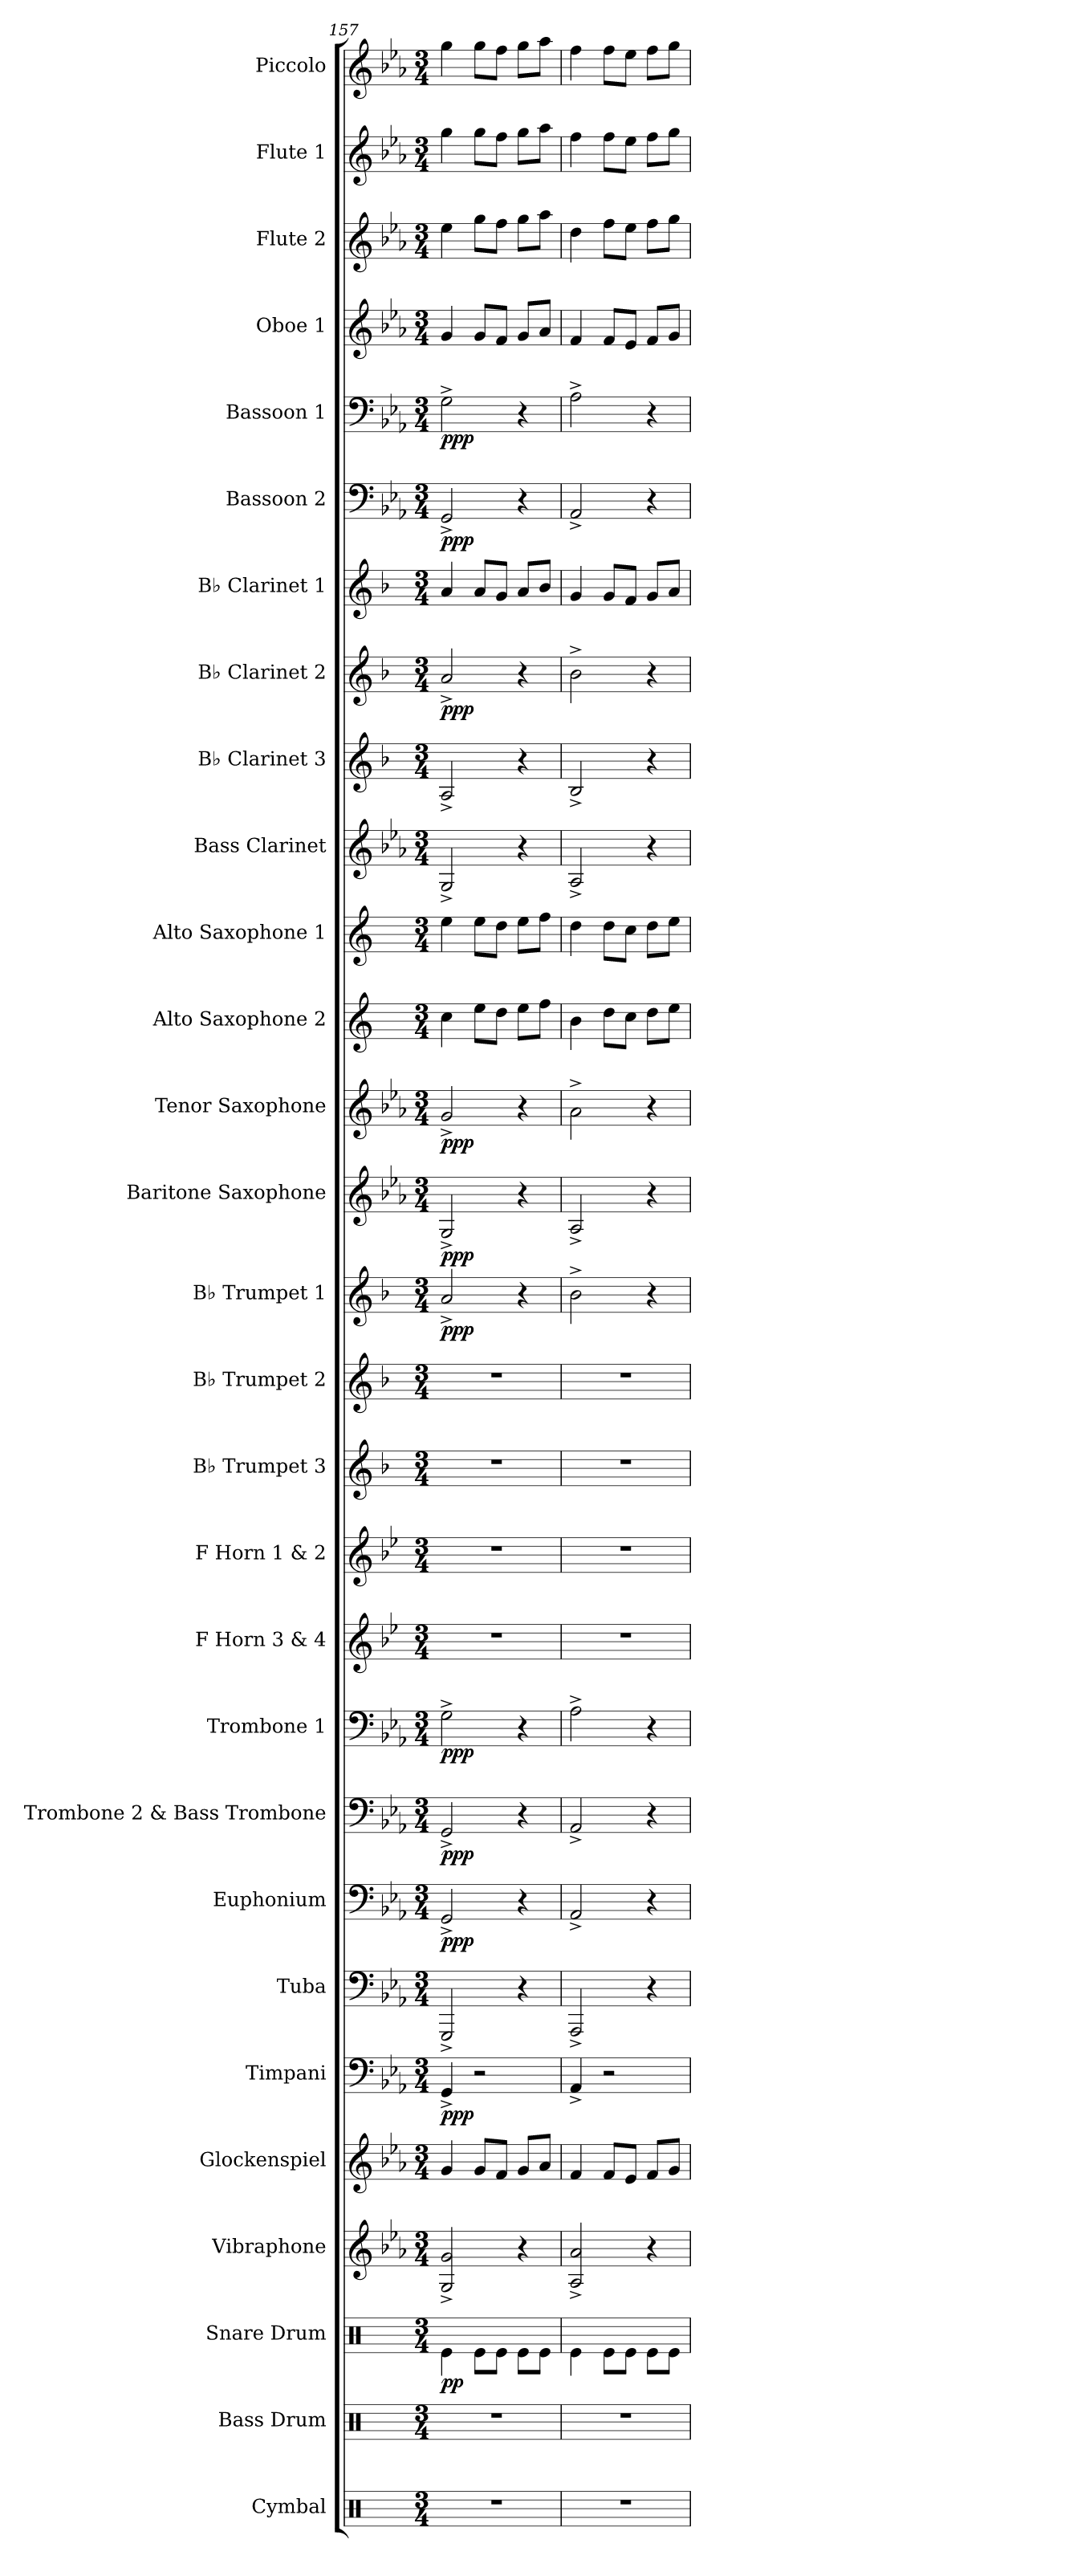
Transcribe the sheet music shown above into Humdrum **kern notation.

**kern	**kern	**kern	**dynam	**kern	**kern	**kern	**dynam	**kern	**kern	**dynam	**kern	**dynam	**kern	**dynam	**kern	**kern	**kern	**kern	**kern	**dynam	**kern	**dynam	**kern	**dynam	**kern	**kern	**kern	**kern	**kern	**dynam	**kern	**kern	**dynam	**kern	**dynam	**kern	**kern	**kern	**kern
*part29	*part28	*part27	*part27	*part26	*part25	*part24	*part24	*part23	*part22	*part22	*part21	*part21	*part20	*part20	*part19	*part18	*part17	*part16	*part15	*part15	*part14	*part14	*part13	*part13	*part12	*part11	*part10	*part9	*part8	*part8	*part7	*part6	*part6	*part5	*part5	*part4	*part3	*part2	*part1
*staff29	*staff28	*staff27	*staff27	*staff26	*staff25	*staff24	*staff24	*staff23	*staff22	*staff22	*staff21	*staff21	*staff20	*staff20	*staff19	*staff18	*staff17	*staff16	*staff15	*staff15	*staff14	*staff14	*staff13	*staff13	*staff12	*staff11	*staff10	*staff9	*staff8	*staff8	*staff7	*staff6	*staff6	*staff5	*staff5	*staff4	*staff3	*staff2	*staff1
*I"Cymbal	*I"Bass Drum	*I"Snare Drum	*	*I"Vibraphone	*I"Glockenspiel	*I"Timpani	*	*I"Tuba	*I"Euphonium	*	*I"Trombone 2 &amp; Bass Trombone	*	*I"Trombone 1	*	*I"F Horn 3 &amp; 4	*I"F Horn 1 &amp; 2	*I"B♭ Trumpet 3	*I"B♭ Trumpet 2	*I"B♭ Trumpet 1	*	*I"Baritone Saxophone	*	*I"Tenor Saxophone	*	*I"Alto Saxophone 2	*I"Alto Saxophone 1	*I"Bass Clarinet	*I"B♭ Clarinet 3	*I"B♭ Clarinet 2	*	*I"B♭ Clarinet 1	*I"Bassoon 2	*	*I"Bassoon 1	*	*I"Oboe 1	*I"Flute 2	*I"Flute 1	*I"Piccolo
*I'Cym.	*I'B. Dr.	*I'Sn. Dr.	*	*I'Vib.	*I'Glk.	*I'Timp.	*	*I'Tba.	*I'Euph.	*	*I'Tbn. 2 B. Tbn.	*	*I'Tbn. 1	*	*I'F Hn. 3 4	*I'F Hn. 1 2	*I'B♭ Tpt. 3	*I'B♭ Tpt. 2	*I'B♭ Tpt. 1	*	*I'Bar. Sax.	*	*I'T. Sax.	*	*I'A. Sax. 2	*I'A. Sax. 1	*I'B. Cl.	*I'B♭ Cl. 3	*I'B♭ Cl. 2	*	*I'B♭ Cl. 1	*I'Bsn. 2	*	*I'Bsn. 1	*	*I'Ob. 1	*I'Fl. 2	*I'Fl. 1	*I'Picc.
*clefX	*clefX	*clefX	*	*clefG2	*clefG2	*clefF4	*	*clefF4	*clefF4	*	*clefF4	*	*clefF4	*	*clefG2	*clefG2	*clefG2	*clefG2	*clefG2	*	*clefG2	*	*clefG2	*	*clefG2	*clefG2	*clefG2	*clefG2	*clefG2	*	*clefG2	*clefF4	*	*clefF4	*	*clefG2	*clefG2	*clefG2	*clefG2
*	*	*	*	*	*ITrd-14c-24	*	*	*	*	*	*	*	*	*	*ITrd4c7	*ITrd4c7	*ITrd1c2	*ITrd1c2	*ITrd1c2	*	*ITrd12c21	*	*ITrd8c14	*	*ITrd5c9	*ITrd5c9	*ITrd8c14	*ITrd1c2	*ITrd1c2	*	*ITrd1c2	*	*	*	*	*	*	*	*ITrd-7c-12
*k[]	*k[]	*k[]	*	*k[b-e-a-]	*k[b-e-a-]	*k[b-e-a-]	*	*k[b-e-a-]	*k[b-e-a-]	*	*k[b-e-a-]	*	*k[b-e-a-]	*	*k[b-e-a-]	*k[b-e-a-]	*k[b-e-a-]	*k[b-e-a-]	*k[b-e-a-]	*	*k[b-e-a-]	*	*k[b-e-a-]	*	*k[b-e-a-]	*k[b-e-a-]	*k[b-e-a-]	*k[b-e-a-]	*k[b-e-a-]	*	*k[b-e-a-]	*k[b-e-a-]	*	*k[b-e-a-]	*	*k[b-e-a-]	*k[b-e-a-]	*k[b-e-a-]	*k[b-e-a-]
*M3/4	*M3/4	*M3/4	*	*M3/4	*M3/4	*M3/4	*	*M3/4	*M3/4	*	*M3/4	*	*M3/4	*	*M3/4	*M3/4	*M3/4	*M3/4	*M3/4	*	*M3/4	*	*M3/4	*	*M3/4	*M3/4	*M3/4	*M3/4	*M3/4	*	*M3/4	*M3/4	*	*M3/4	*	*M3/4	*M3/4	*M3/4	*M3/4
=157	=157	=157	=157	=157	=157	=157	=157	=157	=157	=157	=157	=157	=157	=157	=157	=157	=157	=157	=157	=157	=157	=157	=157	=157	=157	=157	=157	=157	=157	=157	=157	=157	=157	=157	=157	=157	=157	=157	=157
!	!	!	!LO:DY:b	!	!	!	!LO:DY:b	!	!	!LO:DY:b	!	!LO:DY:b	!	!LO:DY:b	!	!	!	!	!	!LO:DY:b	!	!LO:DY:b	!	!LO:DY:b	!	!	!	!	!	!LO:DY:b	!	!	!LO:DY:b	!	!LO:DY:b	!	!	!	!
2.r	2.r	4Re\	pp	2G/^ 2g/^	4ggg/	4GG^/	ppp	2GGG^/	2GG^/	ppp	2GG^/	ppp	2G^\	ppp	2.r	2.r	2.r	2.r	2g^/	ppp	2GG^/	ppp	2G^/	ppp	4e-\	4g\	2GG^/	2G^/	2g^/	ppp	4g/	2GG^/	ppp	2G^\	ppp	4g/	4ee-\	4gg\	4ggg\
.	.	8Re\L	.	.	8ggg/L	2r	.	.	.	.	.	.	.	.	.	.	.	.	.	.	.	.	.	.	8g\L	8g\L	.	.	.	.	8g/L	.	.	.	.	8g/L	8gg\L	8gg\L	8ggg\L
.	.	8Re\J	.	.	8fff/J	.	.	.	.	.	.	.	.	.	.	.	.	.	.	.	.	.	.	.	8f\J	8f\J	.	.	.	.	8f/J	.	.	.	.	8f/J	8ff\J	8ff\J	8fff\J
.	.	8Re\L	.	4r	8ggg/L	.	.	4r	4r	.	4r	.	4r	.	.	.	.	.	4r	.	4r	.	4r	.	8g\L	8g\L	4r	4r	4r	.	8g/L	4r	.	4r	.	8g/L	8gg\L	8gg\L	8ggg\L
.	.	8Re\J	.	.	8aaa-/J	.	.	.	.	.	.	.	.	.	.	.	.	.	.	.	.	.	.	.	8a-\J	8a-\J	.	.	.	.	8a-/J	.	.	.	.	8a-/J	8aa-\J	8aa-\J	8aaa-\J
=158	=158	=158	=158	=158	=158	=158	=158	=158	=158	=158	=158	=158	=158	=158	=158	=158	=158	=158	=158	=158	=158	=158	=158	=158	=158	=158	=158	=158	=158	=158	=158	=158	=158	=158	=158	=158	=158	=158	=158
2.r	2.r	4Re\	.	2A-/^ 2a-/^	4fff/	4AA-^/	.	2AAA-^/	2AA-^/	.	2AA-^/	.	2A-^\	.	2.r	2.r	2.r	2.r	2a-^\	.	2AA-^/	.	2A-^\	.	4d\	4f\	2AA-^/	2A-^/	2a-^\	.	4f/	2AA-^/	.	2A-^\	.	4f/	4dd\	4ff\	4fff\
.	.	8Re\L	.	.	8fff/L	2r	.	.	.	.	.	.	.	.	.	.	.	.	.	.	.	.	.	.	8f\L	8f\L	.	.	.	.	8f/L	.	.	.	.	8f/L	8ff\L	8ff\L	8fff\L
.	.	8Re\J	.	.	8eee-/J	.	.	.	.	.	.	.	.	.	.	.	.	.	.	.	.	.	.	.	8e-\J	8e-\J	.	.	.	.	8e-/J	.	.	.	.	8e-/J	8ee-\J	8ee-\J	8eee-\J
.	.	8Re\L	.	4r	8fff/L	.	.	4r	4r	.	4r	.	4r	.	.	.	.	.	4r	.	4r	.	4r	.	8f\L	8f\L	4r	4r	4r	.	8f/L	4r	.	4r	.	8f/L	8ff\L	8ff\L	8fff\L
.	.	8Re\J	.	.	8ggg/J	.	.	.	.	.	.	.	.	.	.	.	.	.	.	.	.	.	.	.	8g\J	8g\J	.	.	.	.	8g/J	.	.	.	.	8g/J	8gg\J	8gg\J	8ggg\J
=	=	=	=	=	=	=	=	=	=	=	=	=	=	=	=	=	=	=	=	=	=	=	=	=	=	=	=	=	=	=	=	=	=	=	=	=	=	=	=
*-	*-	*-	*-	*-	*-	*-	*-	*-	*-	*-	*-	*-	*-	*-	*-	*-	*-	*-	*-	*-	*-	*-	*-	*-	*-	*-	*-	*-	*-	*-	*-	*-	*-	*-	*-	*-	*-	*-	*-
